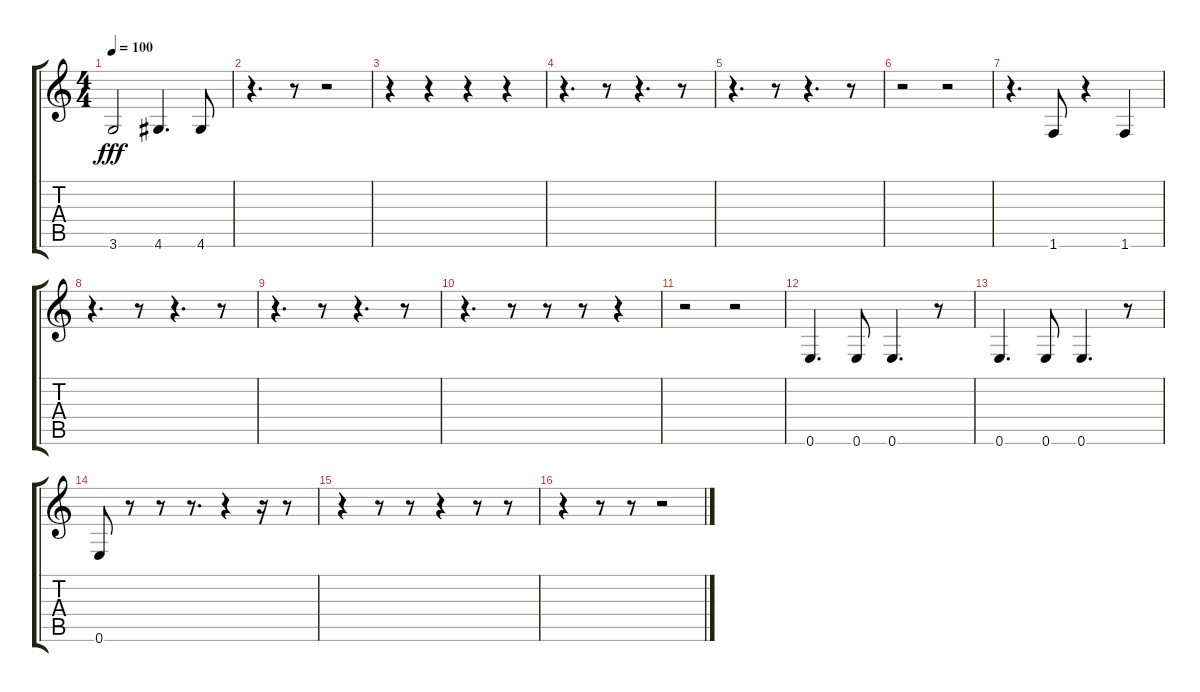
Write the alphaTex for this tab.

\track "" {instrument fretlessbass}
\staff {score tabs}
\tuning (E4 B3 G3 D3 A2 E2) {hide}
\ts (4 4)
\tempo 100
\clef g2
\ks c
3.6.2{dy fff} 4.6.4{d} 4.6.8 |
r.4{d} r.8 r.2 |
r.4 r.4 r.4 r.4 |
r.4{d} r.8 r.4{d} r.8 |
r.4{d} r.8 r.4{d} r.8 |
r.2 r.2 |
r.4{d} 1.6.8 r.4 1.6.4 |
r.4{d} r.8 r.4{d} r.8 |
r.4{d} r.8 r.4{d} r.8 |
r.4{d} r.8 r.8 r.8 r.4 |
r.2 r.2 |
0.6.4{d} 0.6.8 0.6.4{d} r.8 |
0.6.4{d} 0.6.8 0.6.4{d} r.8 |
0.6.8 r.8 r.8 r.8{d} r.4 r.16 r.8 |
r.4 r.8 r.8 r.4 r.8 r.8 |
r.4 r.8 r.8 r.2
